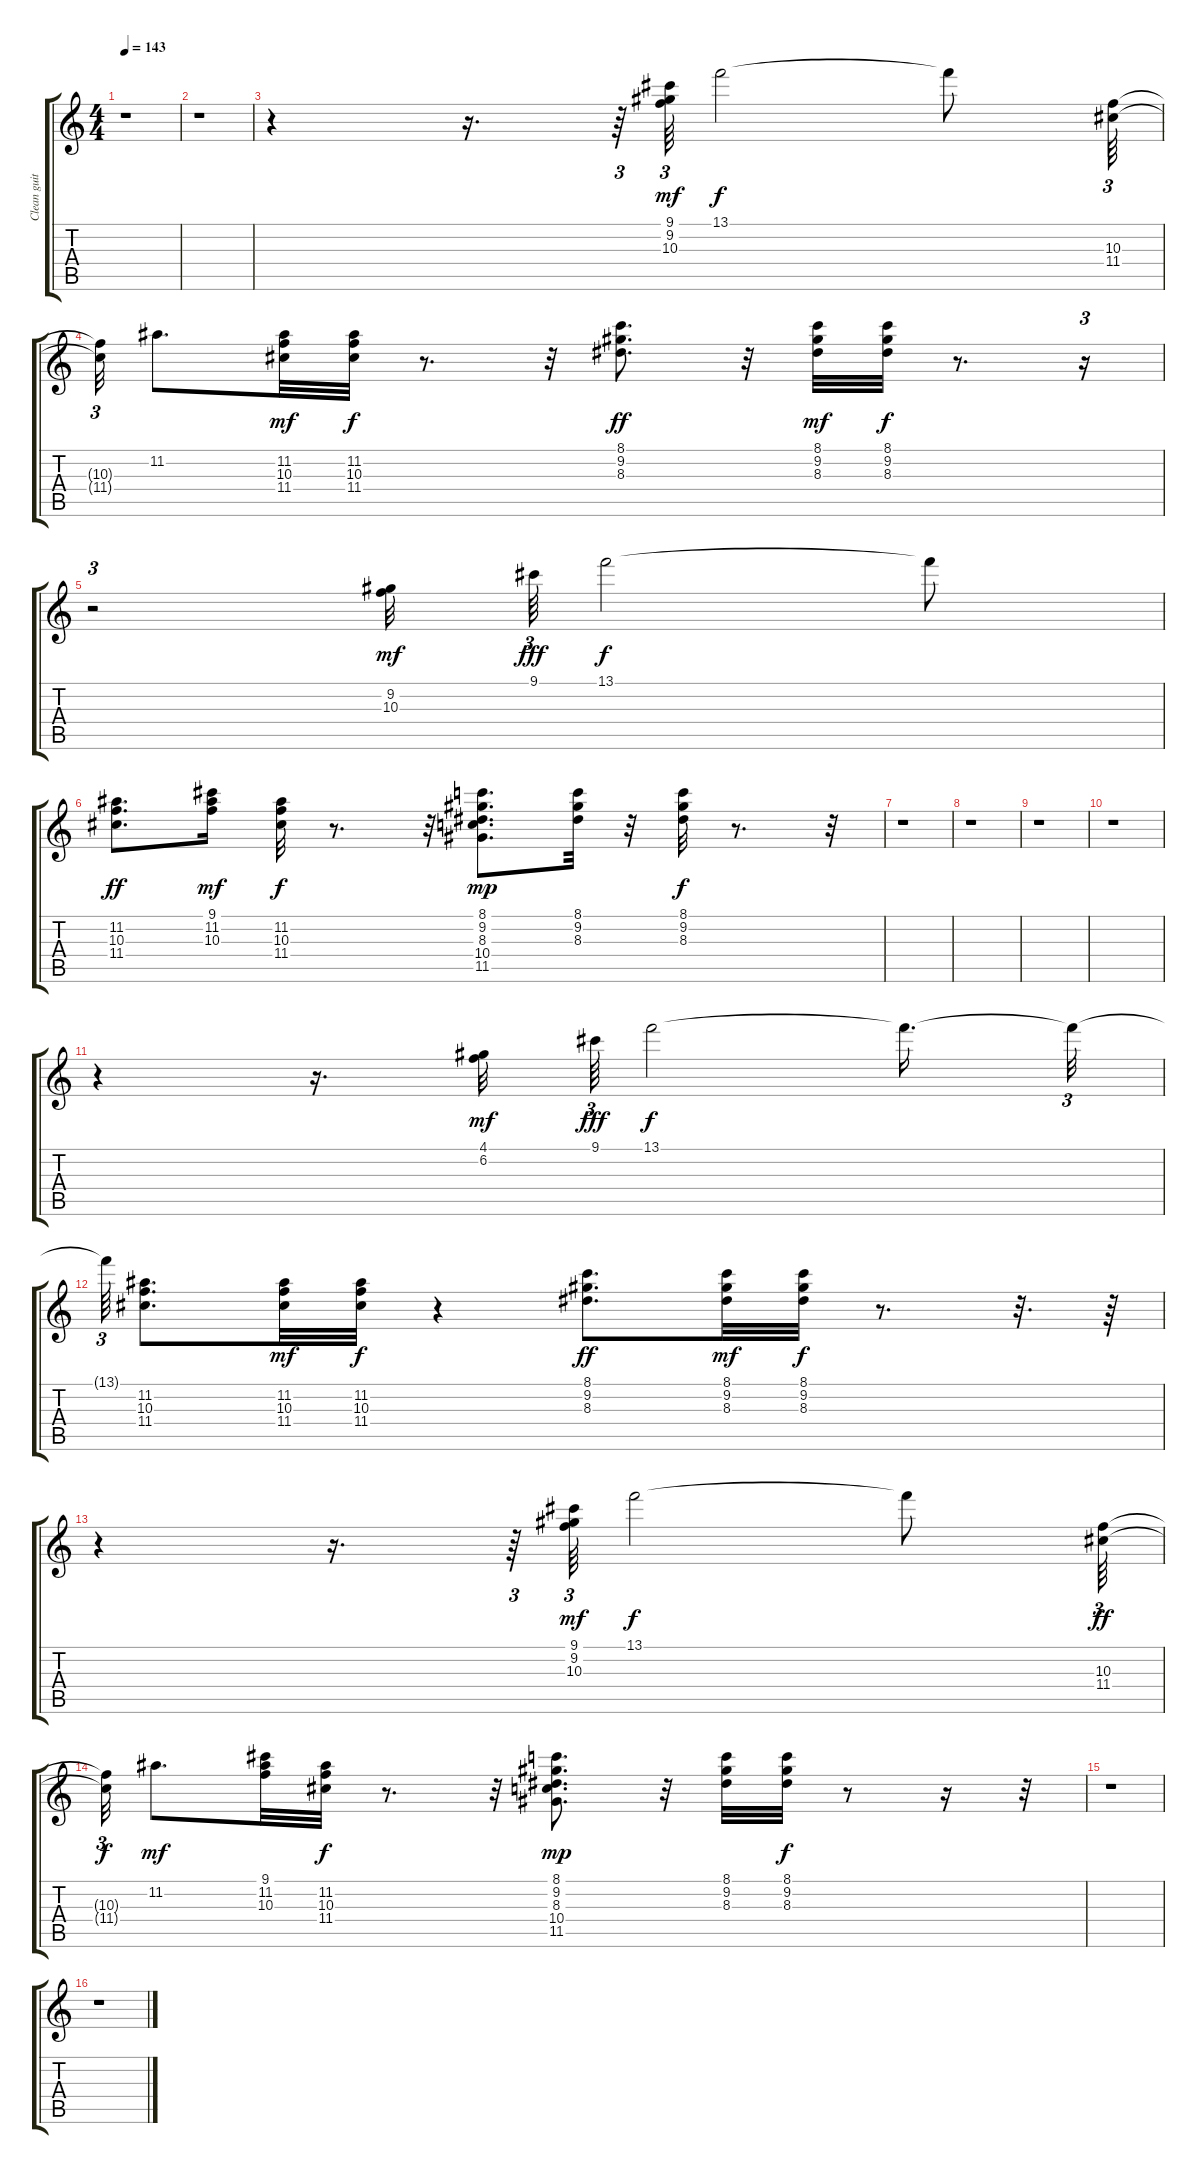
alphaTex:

\track ("Clean guitar" "Clean guit") {instrument electricguitarjazz}
\staff {score tabs}
\tuning (E4 B3 G3 D3 A2 E2) {hide}
\ts (4 4)
\tempo 143
\clef g2
\ks c
r.1{dy f} |
r.1 |
r.4 r.16{d} r.64{tu (3 2)} (9.1 9.2 10.3).64{tu (3 2) dy mf} 13.1.2{dy f} 13.1{t}.8 (10.3 11.4).64{tu (3 2)} |
(10.3{t} 11.4{t}).32{tu (3 2)} 11.2.8{d} (11.2 10.3 11.4).32{dy mf} (11.2 10.3 11.4).32{dy f} r.8{d} r.32 (8.1 9.2 8.3).8{d dy ff} r.32 (8.1 9.2 8.3).32{dy mf} (8.1 9.2 8.3).32{dy f} r.8{d} r.16{tu (3 2)} |
r.2{tu (3 2)} (9.2 10.3).32{dy mf} 9.1.64{tu (3 2) dy fff} 13.1.2{dy f} 13.1{t}.8 |
(11.2 10.3 11.4).8{d dy ff} (9.1 11.2 10.3).16{dy mf} (11.2 10.3 11.4).32{dy f} r.8{d} r.32 (8.1 9.2 8.3 10.4 11.5).8{d dy mp} (8.1 9.2 8.3).32 r.32 (8.1 9.2 8.3).32{dy f} r.8{d} r.32 |
r.1 |
r.1 |
r.1 |
r.1 |
r.4 r.16{d} (4.1 6.2).32{dy mf} 9.1.64{tu (3 2) dy fff} 13.1.2{dy f} 13.1{t}.16{d} 13.1{t}.32{tu (3 2)} |
13.1{t}.64{tu (3 2)} (11.2 10.3 11.4).8{d} (11.2 10.3 11.4).32{dy mf} (11.2 10.3 11.4).32{dy f} r.4 (8.1 9.2 8.3).8{d dy ff} (8.1 9.2 8.3).32{dy mf} (8.1 9.2 8.3).32{dy f} r.8{d} r.32{d} r.64 |
r.4 r.16{d} r.64{tu (3 2)} (9.1 9.2 10.3).64{tu (3 2) dy mf} 13.1.2{dy f} 13.1{t}.8 (10.3 11.4).64{tu (3 2) dy ff} |
(10.3{t} 11.4{t}).32{tu (3 2) dy f} 11.2.8{d dy mf} (9.1 11.2 10.3).32 (11.2 10.3 11.4).32{dy f} r.8{d} r.32 (8.1 9.2 8.3 10.4 11.5).8{d dy mp} r.32 (8.1 9.2 8.3).32 (8.1 9.2 8.3).32{dy f} r.8 r.16 r.32 |
r.1 |
r.1
